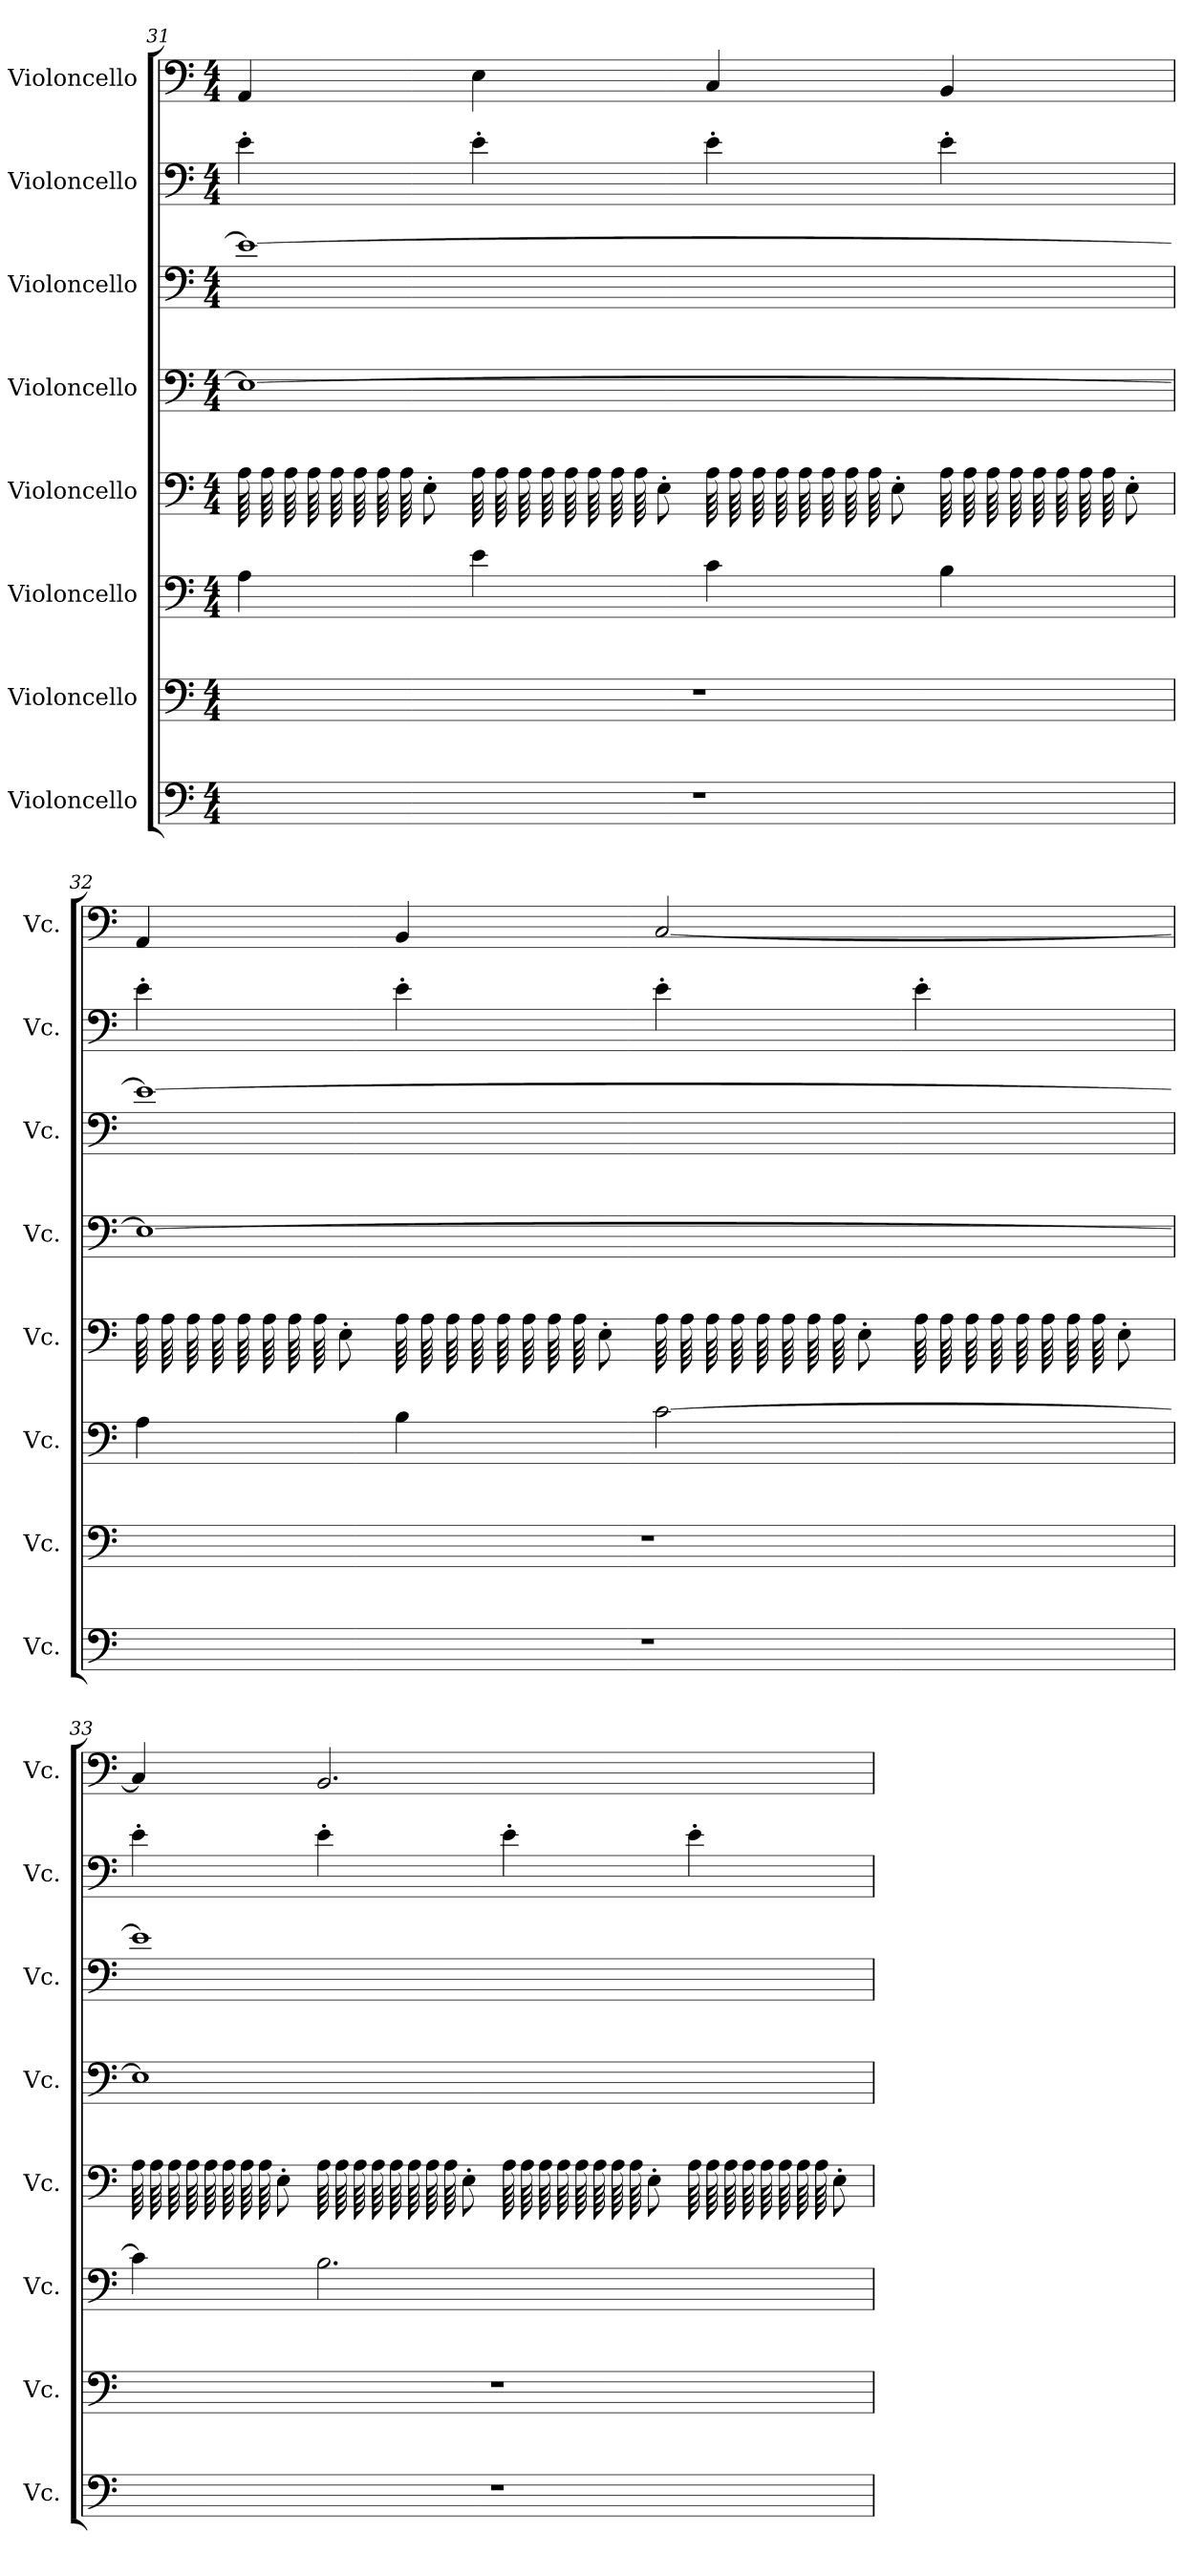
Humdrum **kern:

**kern	**kern	**kern	**kern	**kern	**kern	**kern	**kern
*part8	*part7	*part6	*part5	*part4	*part3	*part2	*part1
*staff8	*staff7	*staff6	*staff5	*staff4	*staff3	*staff2	*staff1
*I"Violoncello	*I"Violoncello	*I"Violoncello	*I"Violoncello	*I"Violoncello	*I"Violoncello	*I"Violoncello	*I"Violoncello
*I'Vc.	*I'Vc.	*I'Vc.	*I'Vc.	*I'Vc.	*I'Vc.	*I'Vc.	*I'Vc.
*clefF4	*clefF4	*clefF4	*clefF4	*clefF4	*clefF4	*clefF4	*clefF4
*k[]	*k[]	*k[]	*k[]	*k[]	*k[]	*k[]	*k[]
*M4/4	*M4/4	*M4/4	*M4/4	*M4/4	*M4/4	*M4/4	*M4/4
=31	=31	=31	=31	=31	=31	=31	=31
*	*	*	*tremolo	*	*	*	*
1r	1r	4A\	64A\LLLL	1E_	1e_	4e'\	4AA/
.	.	.	64A\	.	.	.	.
.	.	.	64A\	.	.	.	.
.	.	.	64A\	.	.	.	.
.	.	.	64A\	.	.	.	.
.	.	.	64A\	.	.	.	.
.	.	.	64A\	.	.	.	.
.	.	.	64A\	.	.	.	.
*	*	*	*Xtremolo	*	*	*	*
.	.	.	8E'\	.	.	.	.
*	*	*	*tremolo	*	*	*	*
.	.	4e\	64A\	.	.	4e'\	4E\
.	.	.	64A\	.	.	.	.
.	.	.	64A\	.	.	.	.
.	.	.	64A\	.	.	.	.
.	.	.	64A\	.	.	.	.
.	.	.	64A\	.	.	.	.
.	.	.	64A\	.	.	.	.
.	.	.	64A\	.	.	.	.
*	*	*	*Xtremolo	*	*	*	*
.	.	.	8E'\J	.	.	.	.
*	*	*	*tremolo	*	*	*	*
.	.	4c\	64A\LLLL	.	.	4e'\	4C/
.	.	.	64A\	.	.	.	.
.	.	.	64A\	.	.	.	.
.	.	.	64A\	.	.	.	.
.	.	.	64A\	.	.	.	.
.	.	.	64A\	.	.	.	.
.	.	.	64A\	.	.	.	.
.	.	.	64A\	.	.	.	.
*	*	*	*Xtremolo	*	*	*	*
.	.	.	8E'\	.	.	.	.
*	*	*	*tremolo	*	*	*	*
.	.	4B\	64A\	.	.	4e'\	4BB/
.	.	.	64A\	.	.	.	.
.	.	.	64A\	.	.	.	.
.	.	.	64A\	.	.	.	.
.	.	.	64A\	.	.	.	.
.	.	.	64A\	.	.	.	.
.	.	.	64A\	.	.	.	.
.	.	.	64A\	.	.	.	.
*	*	*	*Xtremolo	*	*	*	*
.	.	.	8E'\J	.	.	.	.
=32	=32	=32	=32	=32	=32	=32	=32
*	*	*	*tremolo	*	*	*	*
1r	1r	4A\	64A\LLLL	1E_	1e_	4e'\	4AA/
.	.	.	64A\	.	.	.	.
.	.	.	64A\	.	.	.	.
.	.	.	64A\	.	.	.	.
.	.	.	64A\	.	.	.	.
.	.	.	64A\	.	.	.	.
.	.	.	64A\	.	.	.	.
.	.	.	64A\	.	.	.	.
*	*	*	*Xtremolo	*	*	*	*
.	.	.	8E'\	.	.	.	.
*	*	*	*tremolo	*	*	*	*
.	.	4B\	64A\	.	.	4e'\	4BB/
.	.	.	64A\	.	.	.	.
.	.	.	64A\	.	.	.	.
.	.	.	64A\	.	.	.	.
.	.	.	64A\	.	.	.	.
.	.	.	64A\	.	.	.	.
.	.	.	64A\	.	.	.	.
.	.	.	64A\	.	.	.	.
*	*	*	*Xtremolo	*	*	*	*
.	.	.	8E'\J	.	.	.	.
*	*	*	*tremolo	*	*	*	*
.	.	[2c\	64A\LLLL	.	.	4e'\	[2C/
.	.	.	64A\	.	.	.	.
.	.	.	64A\	.	.	.	.
.	.	.	64A\	.	.	.	.
.	.	.	64A\	.	.	.	.
.	.	.	64A\	.	.	.	.
.	.	.	64A\	.	.	.	.
.	.	.	64A\	.	.	.	.
*	*	*	*Xtremolo	*	*	*	*
.	.	.	8E'\	.	.	.	.
*	*	*	*tremolo	*	*	*	*
.	.	.	64A\	.	.	4e'\	.
.	.	.	64A\	.	.	.	.
.	.	.	64A\	.	.	.	.
.	.	.	64A\	.	.	.	.
.	.	.	64A\	.	.	.	.
.	.	.	64A\	.	.	.	.
.	.	.	64A\	.	.	.	.
.	.	.	64A\	.	.	.	.
*	*	*	*Xtremolo	*	*	*	*
.	.	.	8E'\J	.	.	.	.
=33	=33	=33	=33	=33	=33	=33	=33
*	*	*	*tremolo	*	*	*	*
1r	1r	4c\]	64A\LLLL	1E]	1e]	4e'\	4C/]
.	.	.	64A\	.	.	.	.
.	.	.	64A\	.	.	.	.
.	.	.	64A\	.	.	.	.
.	.	.	64A\	.	.	.	.
.	.	.	64A\	.	.	.	.
.	.	.	64A\	.	.	.	.
.	.	.	64A\	.	.	.	.
*	*	*	*Xtremolo	*	*	*	*
.	.	.	8E'\	.	.	.	.
*	*	*	*tremolo	*	*	*	*
.	.	2.B\	64A\	.	.	4e'\	2.BB/
.	.	.	64A\	.	.	.	.
.	.	.	64A\	.	.	.	.
.	.	.	64A\	.	.	.	.
.	.	.	64A\	.	.	.	.
.	.	.	64A\	.	.	.	.
.	.	.	64A\	.	.	.	.
.	.	.	64A\	.	.	.	.
*	*	*	*Xtremolo	*	*	*	*
.	.	.	8E'\J	.	.	.	.
*	*	*	*tremolo	*	*	*	*
.	.	.	64A\LLLL	.	.	4e'\	.
.	.	.	64A\	.	.	.	.
.	.	.	64A\	.	.	.	.
.	.	.	64A\	.	.	.	.
.	.	.	64A\	.	.	.	.
.	.	.	64A\	.	.	.	.
.	.	.	64A\	.	.	.	.
.	.	.	64A\	.	.	.	.
*	*	*	*Xtremolo	*	*	*	*
.	.	.	8E'\	.	.	.	.
*	*	*	*tremolo	*	*	*	*
.	.	.	64A\	.	.	4e'\	.
.	.	.	64A\	.	.	.	.
.	.	.	64A\	.	.	.	.
.	.	.	64A\	.	.	.	.
.	.	.	64A\	.	.	.	.
.	.	.	64A\	.	.	.	.
.	.	.	64A\	.	.	.	.
.	.	.	64A\	.	.	.	.
*	*	*	*Xtremolo	*	*	*	*
.	.	.	8E'\J	.	.	.	.
=	=	=	=	=	=	=	=
*-	*-	*-	*-	*-	*-	*-	*-
